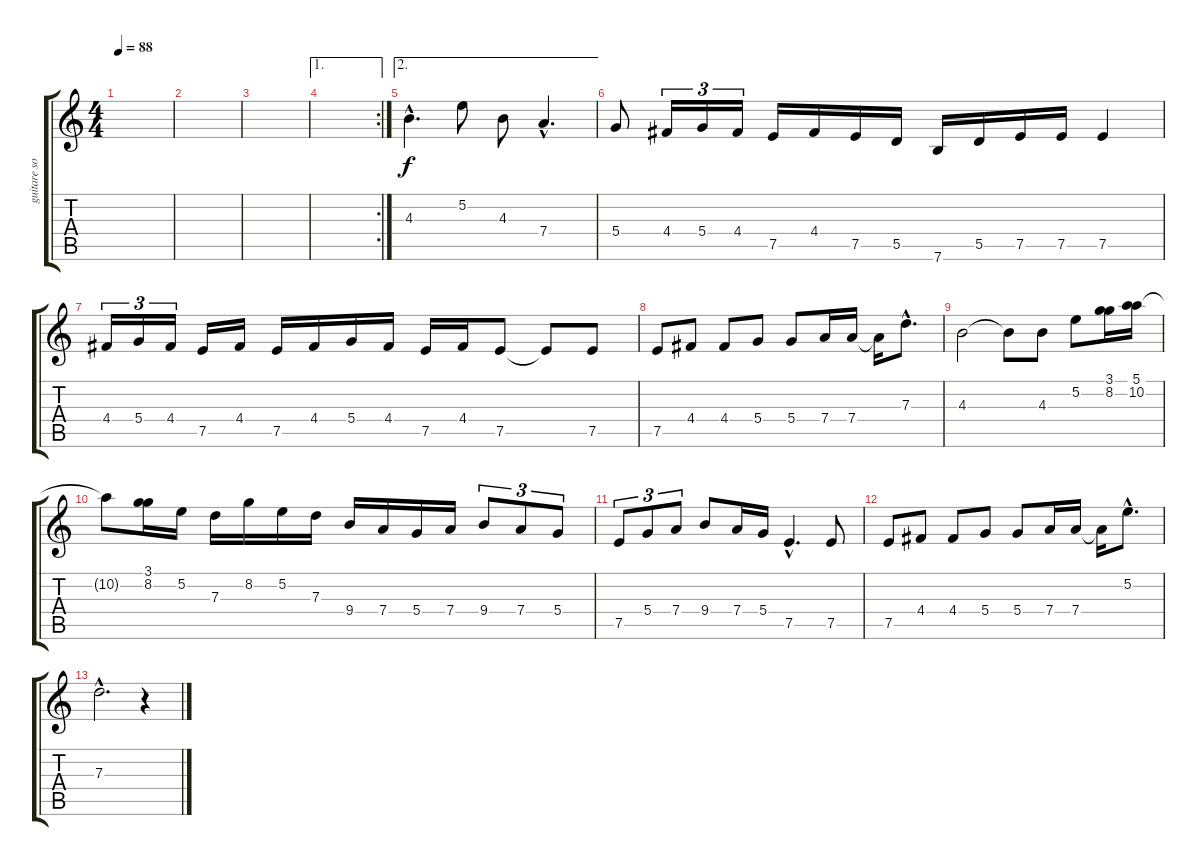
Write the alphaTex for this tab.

\track ("guitare solo" "guitare so") {instrument distortionguitar}
\staff {score tabs}
\tuning (E4 B3 G3 D3 A2 E2) {hide}
\ts (4 4)
\tempo 88
\clef g2
\ks c
|
|
|
\ae 1
\rc 2
|
\ae 2
4.3{hac}.4{d} 5.2.8 4.3.8 7.4{hac}.4{d} |
5.4.8 4.4.16{tu (3 2)} 5.4.16{tu (3 2)} 4.4.16{tu (3 2)} 7.5.16 4.4.16 7.5.16 5.5.16 7.6.16 5.5.16 7.5.16 7.5.16 7.5.4 |
4.4.16{tu (3 2)} 5.4.16{tu (3 2)} 4.4.16{tu (3 2)} 7.5.16 4.4.16 7.5.16 4.4.16 5.4.16 4.4.16 7.5.16 4.4.16 7.5.8 7.5{t}.8 7.5.8 |
7.5.8 4.4.8 4.4.8 5.4.8 5.4.8 7.4.16 7.4.16 7.4{t}.16 7.3{hac}.8{d} |
4.3.2 4.3{t}.8 4.3.8 5.2.8 (3.1 8.2).16 (5.1 10.2).16 |
10.2{t}.8 (3.1 8.2).16 5.2.16 7.3.16 8.2.16 5.2.16 7.3.16 9.4.16 7.4.16 5.4.16 7.4.16 9.4.8{tu (3 2)} 7.4.8{tu (3 2)} 5.4.8{tu (3 2)} |
7.5.8{tu (3 2)} 5.4.8{tu (3 2)} 7.4.8{tu (3 2)} 9.4.8 7.4.16 5.4.16 7.5{hac}.4{d} 7.5.8 |
7.5.8 4.4.8 4.4.8 5.4.8 5.4.8 7.4.16 7.4.16 7.4{t}.16 5.2{hac}.8{d} |
7.3{hac}.2{d} r.4
